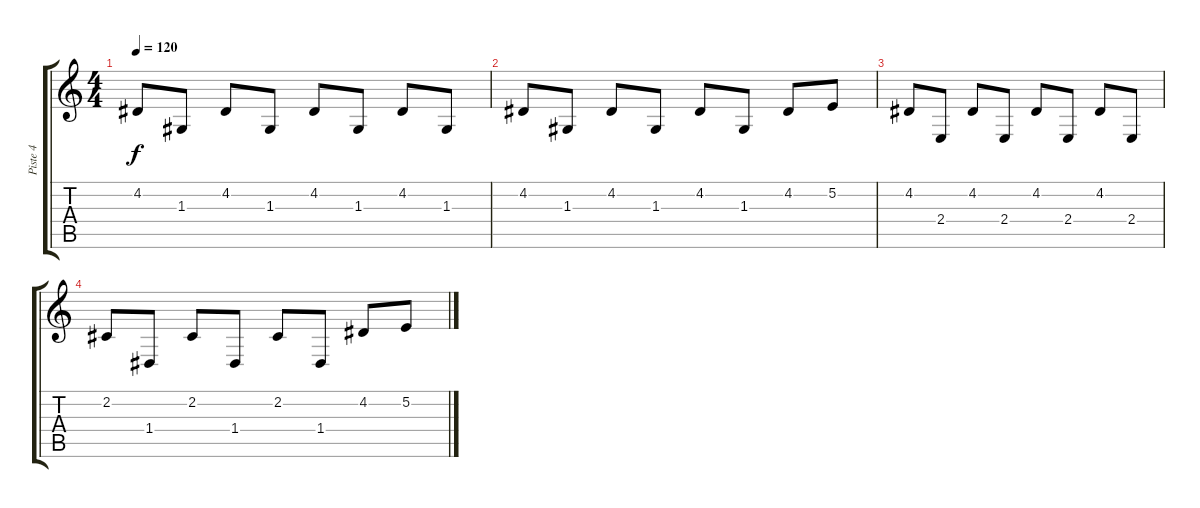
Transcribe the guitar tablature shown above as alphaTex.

\track ("Piste 4" "Piste 4") {instrument fx4atmosphere}
\staff {score tabs}
\tuning (E4 B3 G3 D3 A2 E2) {hide}
\ts (4 4)
\tempo 120
\clef g2
\ks c
4.2.8{dy f} 1.3.8 4.2.8 1.3.8 4.2.8 1.3.8 4.2.8 1.3.8 |
4.2.8 1.3.8 4.2.8 1.3.8 4.2.8 1.3.8 4.2.8 5.2.8 |
4.2.8 2.4.8 4.2.8 2.4.8 4.2.8 2.4.8 4.2.8 2.4.8 |
2.2.8 1.4.8 2.2.8 1.4.8 2.2.8 1.4.8 4.2.8 5.2.8
